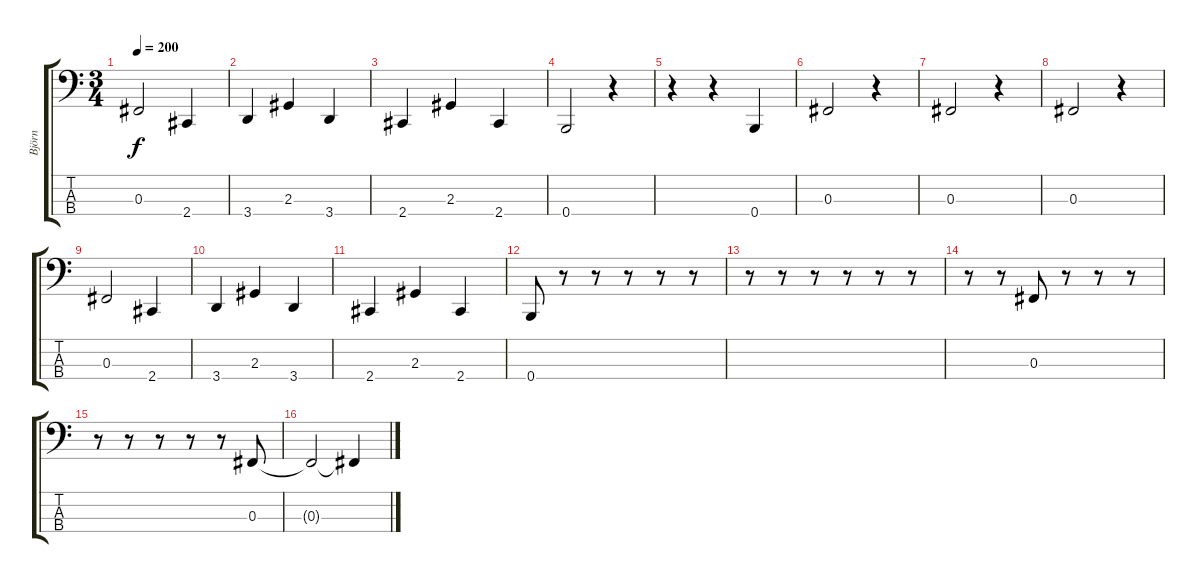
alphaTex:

\track ("Björn" "Björn") {instrument electricbassfinger}
\staff {score tabs}
\tuning (E2 B1 Gb1 B0) {hide}
\ts (3 4)
\tempo 200
\clef f4
\ks c
0.3.2{dy f} 2.4.4 |
3.4.4 2.3.4 3.4.4 |
2.4.4 2.3.4 2.4.4 |
0.4.2 r.4 |
r.4 r.4 0.4.4 |
0.3.2 r.4 |
0.3.2 r.4 |
0.3.2 r.4 |
0.3.2 2.4.4 |
3.4.4 2.3.4 3.4.4 |
2.4.4 2.3.4 2.4.4 |
0.4.8 r.8 r.8 r.8 r.8 r.8 |
r.8 r.8 r.8 r.8 r.8 r.8 |
r.8 r.8 0.3.8 r.8 r.8 r.8 |
r.8 r.8 r.8 r.8 r.8 0.3.8 |
0.3{t}.2 0.3{t}.4
